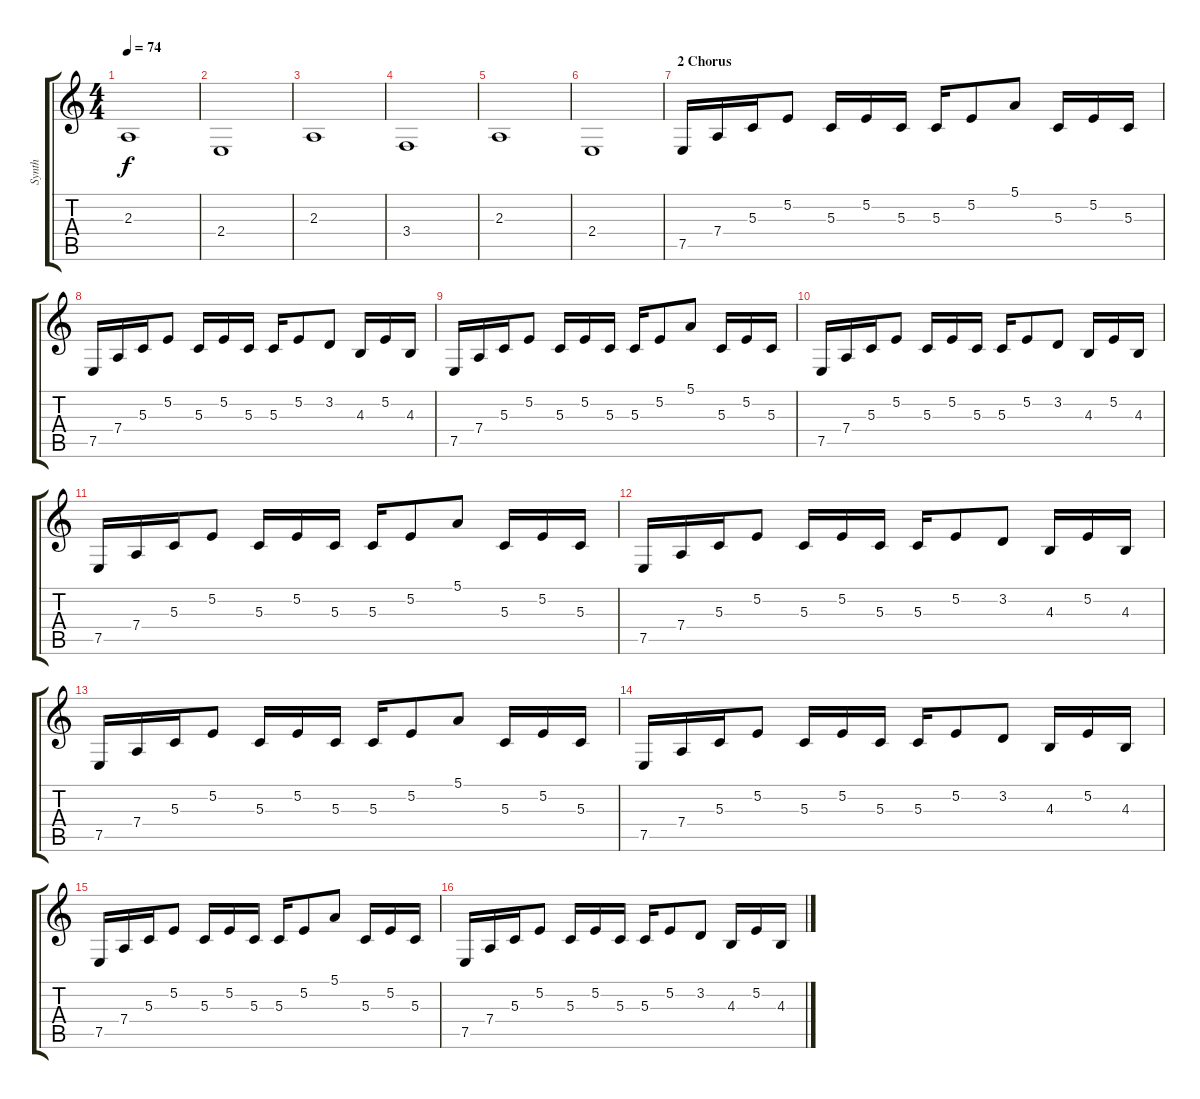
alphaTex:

\track ("Synth" "Synth") {instrument fx4atmosphere}
\staff {score tabs}
\tuning (E4 B3 G3 D3 A2 E2) {hide}
\ts (4 4)
\tempo 74
\clef g2
\ks c
2.3.1{dy f} |
2.4.1 |
2.3.1 |
3.4.1 |
2.3.1 |
2.4.1 |
\section ("" "2 Chorus")
7.5.16 7.4.16 5.3.16 5.2.8 5.3.16 5.2.16 5.3.16 5.3.16 5.2.8 5.1.8 5.3.16 5.2.16 5.3.16 |
7.5.16 7.4.16 5.3.16 5.2.8 5.3.16 5.2.16 5.3.16 5.3.16 5.2.8 3.2.8 4.3.16 5.2.16 4.3.16 |
7.5.16 7.4.16 5.3.16 5.2.8 5.3.16 5.2.16 5.3.16 5.3.16 5.2.8 5.1.8 5.3.16 5.2.16 5.3.16 |
7.5.16 7.4.16 5.3.16 5.2.8 5.3.16 5.2.16 5.3.16 5.3.16 5.2.8 3.2.8 4.3.16 5.2.16 4.3.16 |
7.5.16 7.4.16 5.3.16 5.2.8 5.3.16 5.2.16 5.3.16 5.3.16 5.2.8 5.1.8 5.3.16 5.2.16 5.3.16 |
7.5.16 7.4.16 5.3.16 5.2.8 5.3.16 5.2.16 5.3.16 5.3.16 5.2.8 3.2.8 4.3.16 5.2.16 4.3.16 |
7.5.16 7.4.16 5.3.16 5.2.8 5.3.16 5.2.16 5.3.16 5.3.16 5.2.8 5.1.8 5.3.16 5.2.16 5.3.16 |
7.5.16 7.4.16 5.3.16 5.2.8 5.3.16 5.2.16 5.3.16 5.3.16 5.2.8 3.2.8 4.3.16 5.2.16 4.3.16 |
7.5.16 7.4.16 5.3.16 5.2.8 5.3.16 5.2.16 5.3.16 5.3.16 5.2.8 5.1.8 5.3.16 5.2.16 5.3.16 |
7.5.16 7.4.16 5.3.16 5.2.8 5.3.16 5.2.16 5.3.16 5.3.16 5.2.8 3.2.8 4.3.16 5.2.16 4.3.16
